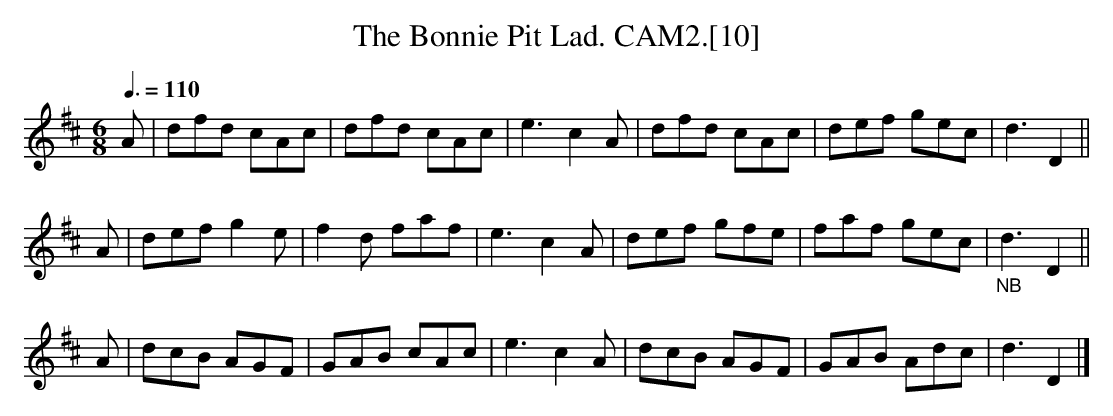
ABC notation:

X:1
T:Bonnie Pit Lad. CAM2.[10], The
M:6/8
L:1/8
Q:3/8=110
K:D
A | dfd cAc | dfd cAc | e3 c2A | dfd cAc |def gec | d3 D2 ||
A | def g2e | f2d faf |e3 c2A | def gfe | faf gec | "_NB"d3D2 ||
A |dcB AGF | GAB cAc | e3 c2A | dcB AGF |GAB Adc | d3 D2 |]
